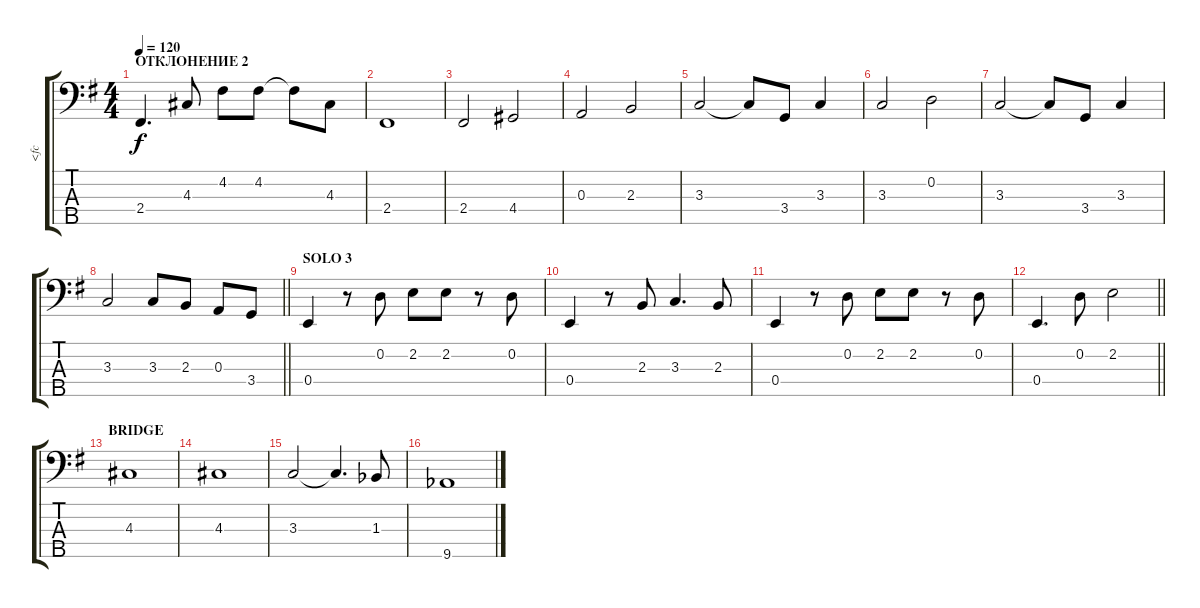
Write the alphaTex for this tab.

\track ("<fc" "<fc") {instrument acousticguitarsteel}
\staff {score tabs}
\tuning (G2 D2 A1 E1 B0) {hide}
\ts (4 4)
\section ("" "ОТКЛОНЕНИЕ 2")
\tempo 120
\clef f4
\ks eminor
2.4.4{d dy f} 4.3.8 4.2.8 4.2.8 4.2{t}.8 4.3.8 |
2.4.1 |
2.4.2 4.4.2 |
0.3.2 2.3.2 |
3.3.2 3.3{t}.8 3.4.8 3.3.4 |
3.3.2 0.2.2 |
3.3.2 3.3{t}.8 3.4.8 3.3.4 |
\barLineRight lightlight
3.3.2 3.3.8 2.3.8 0.3.8 3.4.8 |
\section ("" "SOLO 3")
0.4.4 r.8 0.2.8 2.2.8 2.2.8 r.8 0.2.8 |
0.4.4 r.8 2.3.8 3.3.4{d} 2.3.8 |
0.4.4 r.8 0.2.8 2.2.8 2.2.8 r.8 0.2.8 |
\barLineRight lightlight
0.4.4{d} 0.2.8 2.2.2 |
\section ("" "BRIDGE")
4.3.1 |
4.3.1 |
3.3.2 3.3{t}.4{d} 1.3{acc b}.8 |
9.5{acc b}.1
